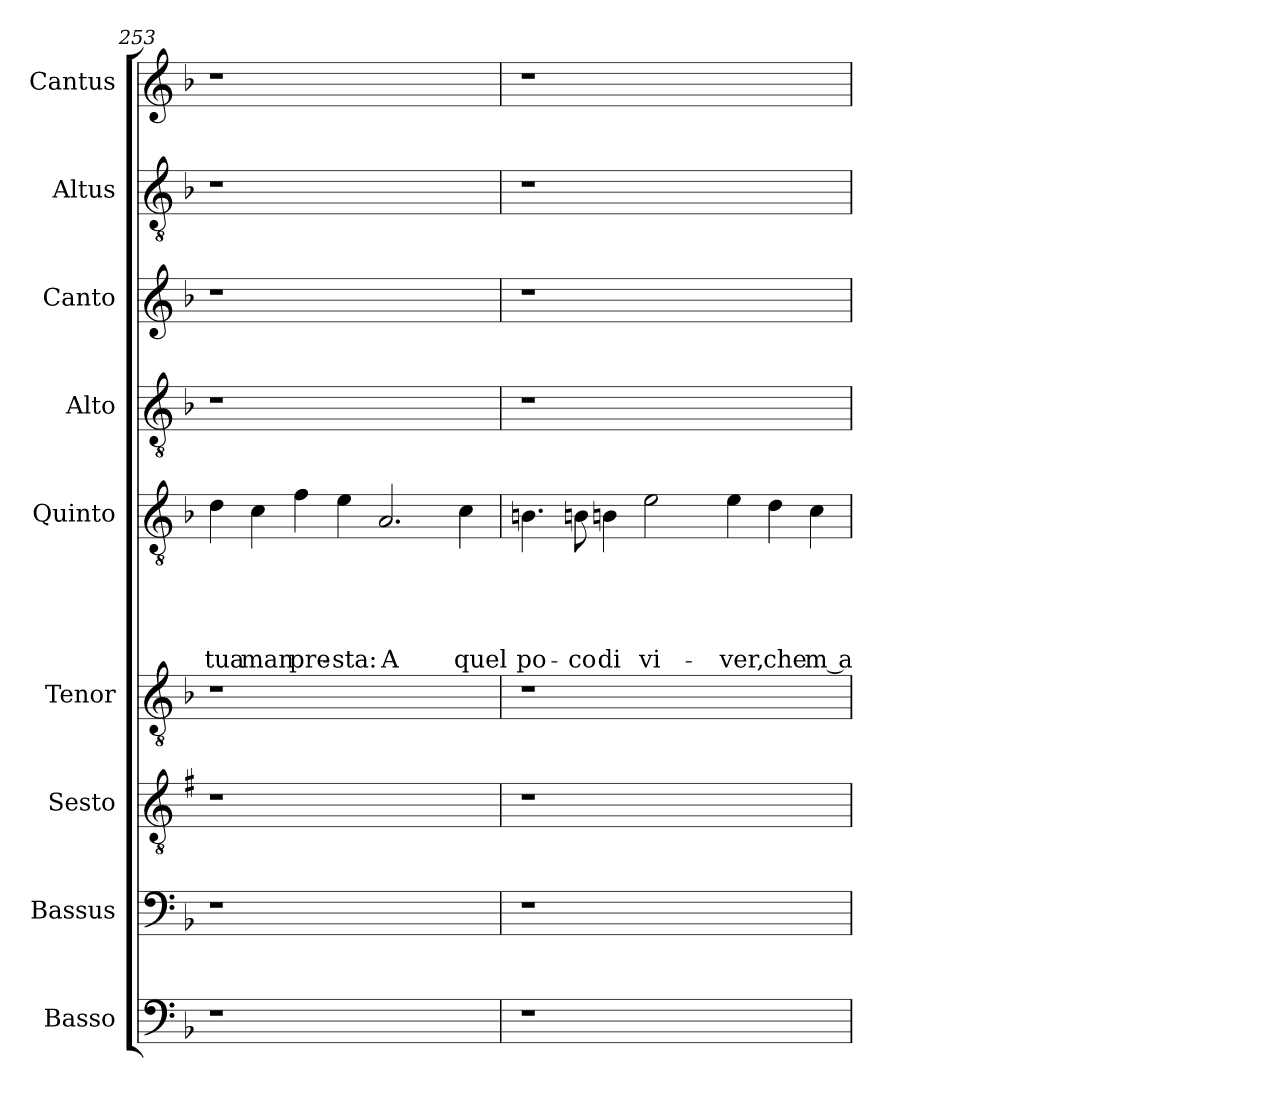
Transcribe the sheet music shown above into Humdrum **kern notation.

**kern	**kern	**kern	**kern	**kern	**text	**text	**text	**text	**text	**kern	**kern	**kern	**kern
*part9	*part8	*part7	*part6	*part5	*part5	*part5	*part5	*part5	*part5	*part4	*part3	*part2	*part1
*staff9	*staff8	*staff7	*staff6	*staff5	*staff5	*staff5	*staff5	*staff5	*staff5	*staff4	*staff3	*staff2	*staff1
*I"Basso	*I"Bassus	*I"Sesto	*I"Tenor	*I"Quinto	*	*	*	*	*	*I"Alto	*I"Canto	*I"Altus	*I"Cantus
*	*	*I'Sesto	*I'Tenor	*I'Quinto	*	*	*	*	*	*I'Alto	*I'Canto	*I'Altus	*I'Cantus
*clefF4	*clefF4	*clefGv2	*clefGv2	*clefGv2	*	*	*	*	*	*clefGv2	*clefG2	*clefGv2	*clefG2
*k[b-]	*k[b-]	*k[f#]	*k[b-]	*k[b-]	*	*	*	*	*	*k[b-]	*k[b-]	*k[b-]	*k[b-]
*F:	*F:	*G:	*F:	*F:	*	*	*	*	*	*F:	*F:	*F:	*F:
=253	=253	=253	=253	=253	=253	=253	=253	=253	=253	=253	=253	=253	=253
!	!	!	!	!	!	!	!	!	!LO:LY:b	!	!	!	!
1r	1r	1r	1r	4d\	.	.	.	.	tua	1r	1r	1r	1r
!	!	!	!	!	!	!	!	!	!LO:LY:b	!	!	!	!
.	.	.	.	4c\	.	.	.	.	man	.	.	.	.
!	!	!	!	!	!	!	!	!	!LO:LY:b	!	!	!	!
.	.	.	.	4f\	.	.	.	.	pre-	.	.	.	.
!	!	!	!	!	!	!	!	!	!LO:LY:b	!	!	!	!
.	.	.	.	4e\	.	.	.	.	-sta:	.	.	.	.
!	!	!	!	!	!	!	!	!	!LO:LY:b	!	!	!	!
1ryy	1ryy	1ryy	1ryy	2.A/	.	.	.	.	A	1ryy	1ryy	1ryy	1ryy
!	!	!	!	!	!	!	!	!	!LO:LY:b	!	!	!	!
.	.	.	.	4c\	.	.	.	.	quel	.	.	.	.
=254	=254	=254	=254	=254	=254	=254	=254	=254	=254	=254	=254	=254	=254
!	!	!	!	!	!	!	!	!	!LO:LY:b	!	!	!	!
1r	1r	1r	1r	4.Bn\	.	.	.	.	po-	1r	1r	1r	1r
!	!	!	!	!	!	!	!	!	!LO:LY:b	!	!	!	!
.	.	.	.	8Bn\	.	.	.	.	-co	.	.	.	.
!	!	!	!	!	!	!	!	!	!LO:LY:b	!	!	!	!
.	.	.	.	4Bn\	.	.	.	.	di	.	.	.	.
!	!	!	!	!	!	!	!	!	!LO:LY:b	!	!	!	!
.	.	.	.	2e\	.	.	.	.	vi-	.	.	.	.
1ryy	1ryy	1ryy	1ryy	.	.	.	.	.	.	1ryy	1ryy	1ryy	1ryy
!	!	!	!	!	!	!	!	!	!LO:LY:b	!	!	!	!
.	.	.	.	4e\	.	.	.	.	-ver,	.	.	.	.
!	!	!	!	!	!	!	!	!	!LO:LY:b	!	!	!	!
.	.	.	.	4d\	.	.	.	.	che	.	.	.	.
!	!	!	!	!	!	!	!	!	!LO:LY:b:rj	!	!	!	!
.	.	.	.	4c\	.	.	.	.	m a-	.	.	.	.
=	=	=	=	=	=	=	=	=	=	=	=	=	=
*-	*-	*-	*-	*-	*-	*-	*-	*-	*-	*-	*-	*-	*-
